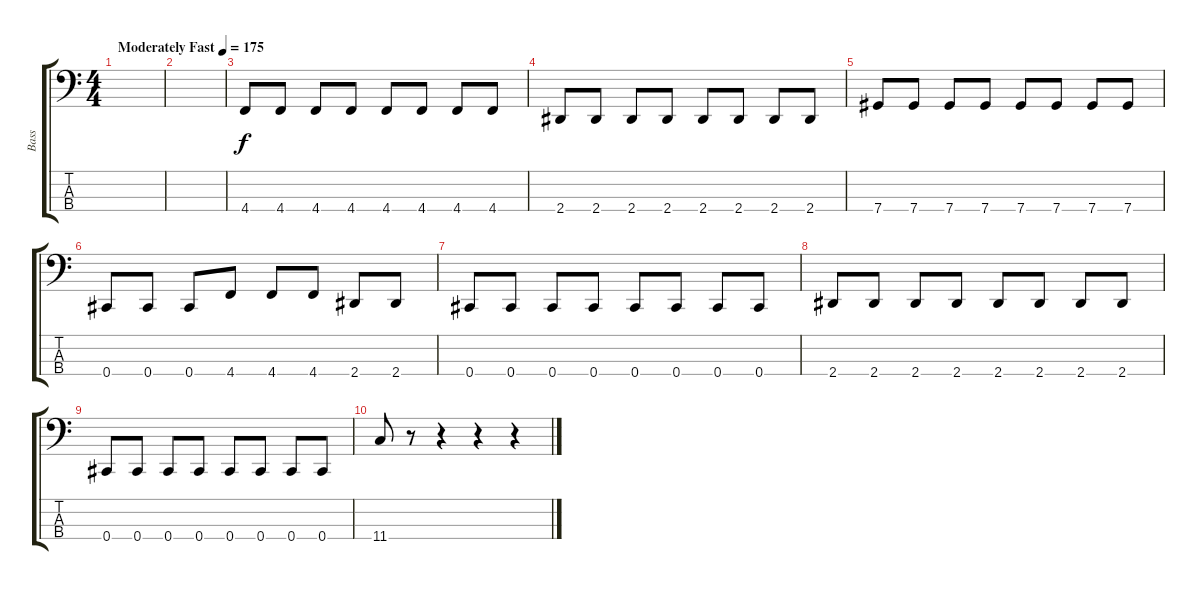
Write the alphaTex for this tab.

\track ("Bass" "Bass") {instrument electricbasspick}
\staff {score tabs}
\tuning (Gb2 Db2 Ab1 Db1) {hide}
\ts (4 4)
\tempo (175 "Moderately Fast")
\clef f4
\ks c
|
|
4.4.8 4.4.8 4.4.8 4.4.8 4.4.8 4.4.8 4.4.8 4.4.8 |
2.4.8 2.4.8 2.4.8 2.4.8 2.4.8 2.4.8 2.4.8 2.4.8 |
7.4.8 7.4.8 7.4.8 7.4.8 7.4.8 7.4.8 7.4.8 7.4.8 |
0.4.8 0.4.8 0.4.8 4.4.8 4.4.8 4.4.8 2.4.8 2.4.8 |
0.4.8 0.4.8 0.4.8 0.4.8 0.4.8 0.4.8 0.4.8 0.4.8 |
2.4.8 2.4.8 2.4.8 2.4.8 2.4.8 2.4.8 2.4.8 2.4.8 |
0.4.8 0.4.8 0.4.8 0.4.8 0.4.8 0.4.8 0.4.8 0.4.8 |
11.4.8 r.8 r.4 r.4 r.4
